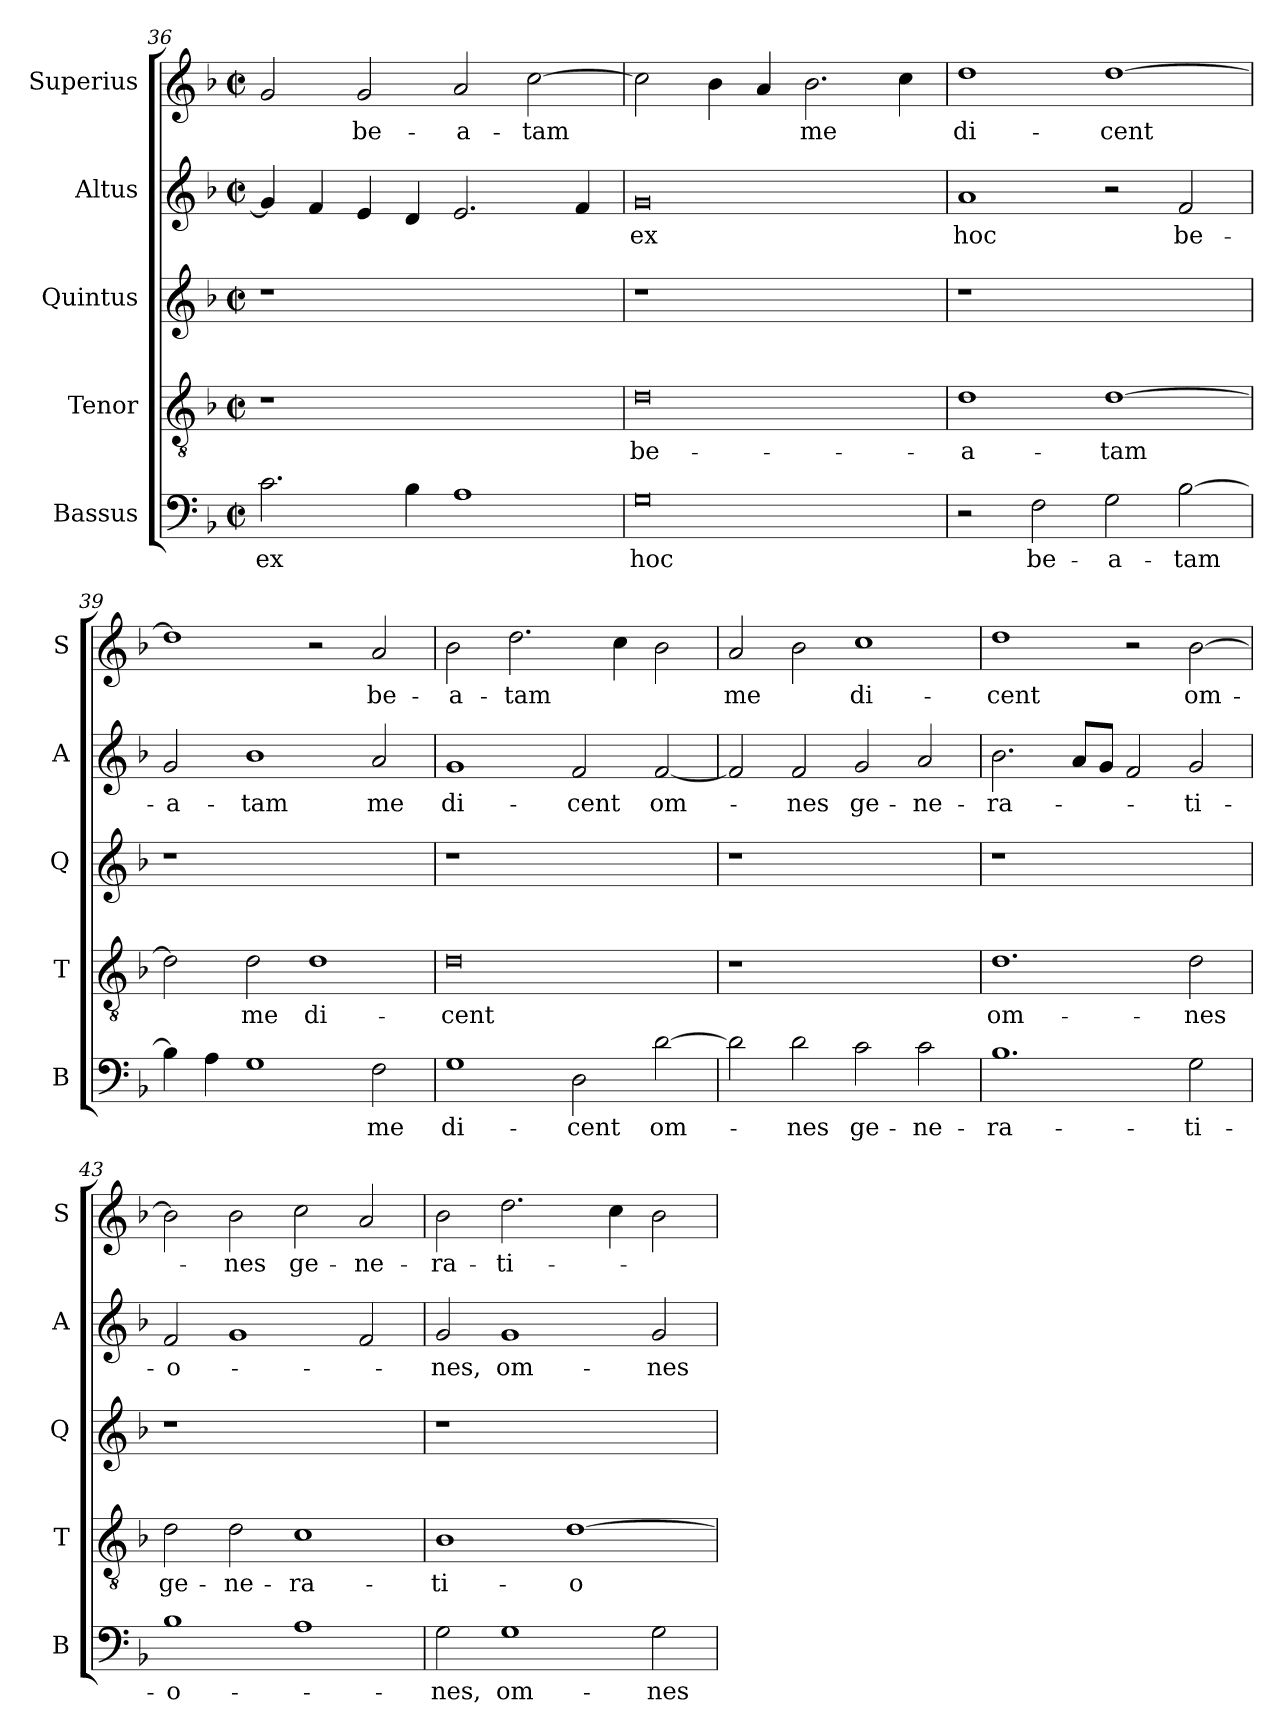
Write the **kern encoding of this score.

**kern	**text	**kern	**text	**kern	**kern	**text	**kern	**text
*part5	*part5	*part4	*part4	*part3	*part2	*part2	*part1	*part1
*staff5	*staff5	*staff4	*staff4	*staff3	*staff2	*staff2	*staff1	*staff1
*I"Bassus	*	*I"Tenor	*	*I"Quintus	*I"Altus	*	*I"Superius	*
*I'B	*	*I'T	*	*I'Q	*I'A	*	*I'S	*
*clefF4	*	*clefGv2	*	*clefG2	*clefG2	*	*clefG2	*
*k[b-]	*	*k[b-]	*	*k[b-]	*k[b-]	*	*k[b-]	*
*F:	*	*F:	*	*F:	*F:	*	*F:	*
*M2/2	*	*M2/2	*	*M2/2	*M2/2	*	*M2/2	*
*met(c|)	*	*met(c|)	*	*met(c|)	*met(c|)	*	*met(c|)	*
=36	=36	=36	=36	=36	=36	=36	=36	=36
!	!LO:LY:b	!	!	!	!	!	!	!
2.c\	ex	1r	.	1r	4g/]	.	2g/	.
.	.	.	.	.	4f/	.	.	.
!	!	!	!	!	!	!	!	!LO:LY:b
.	.	.	.	.	4e/	.	2g/	be-
4B-\	.	.	.	.	4d/	.	.	.
!	!	!	!	!	!	!	!	!LO:LY:b
1A	.	1ryy	.	1ryy	2.e/	.	2a/	-a-
!	!	!	!	!	!	!	!	!LO:LY:b
.	.	.	.	.	.	.	[2cc\	-tam
.	.	.	.	.	4f/	.	.	.
=37	=37	=37	=37	=37	=37	=37	=37	=37
!	!LO:LY:b	!	!LO:LY:b	!	!	!LO:LY:b	!	!
0G	hoc	0d	be-	1r	0g	ex	2cc\]	.
.	.	.	.	.	.	.	4b-\	.
.	.	.	.	.	.	.	4a/	.
!	!	!	!	!	!	!	!	!LO:LY:b
.	.	.	.	1ryy	.	.	2.b-\	me
.	.	.	.	.	.	.	4cc\	.
!!LO:LB:g=z
=38	=38	=38	=38	=38	=38	=38	=38	=38
!	!	!	!LO:LY:b	!	!	!LO:LY:b	!	!LO:LY:b
2r	.	1d	-a-	1r	1a	hoc	1dd	di-
!	!LO:LY:b	!	!	!	!	!	!	!
2F\	be-	.	.	.	.	.	.	.
!	!LO:LY:b	!	!LO:LY:b	!	!	!	!	!LO:LY:b
2G\	-a-	[1d	-tam	1ryy	2r	.	[1dd	-cent
!	!LO:LY:b	!	!	!	!	!LO:LY:b	!	!
[2B-\	-tam	.	.	.	2f/	be-	.	.
=39	=39	=39	=39	=39	=39	=39	=39	=39
!	!	!	!	!	!	!LO:LY:b	!	!
4B-\]	.	2d\]	.	1r	2g/	-a-	1dd]	.
4A\	.	.	.	.	.	.	.	.
!	!	!	!LO:LY:b	!	!	!LO:LY:b	!	!
1G	.	2d\	me	.	1b-	-tam	.	.
!	!	!	!LO:LY:b	!	!	!	!	!
.	.	1d	di-	1ryy	.	.	2r	.
!	!LO:LY:b	!	!	!	!	!LO:LY:b	!	!LO:LY:b
2F\	me	.	.	.	2a/	me	2a/	be-
=40	=40	=40	=40	=40	=40	=40	=40	=40
!	!LO:LY:b	!	!LO:LY:b	!	!	!LO:LY:b	!	!LO:LY:b
1G	di-	0d	-cent	1r	1g	di-	2b-\	-a-
!	!	!	!	!	!	!	!	!LO:LY:b
.	.	.	.	.	.	.	2.dd\	-tam
!	!LO:LY:b	!	!	!	!	!LO:LY:b	!	!
2D\	-cent	.	.	1ryy	2f/	-cent	.	.
.	.	.	.	.	.	.	4cc\	.
!	!LO:LY:b	!	!	!	!	!LO:LY:b	!	!
[2d\	om-	.	.	.	[2f/	om-	2b-\	.
=41	=41	=41	=41	=41	=41	=41	=41	=41
!	!	!	!	!	!	!	!	!LO:LY:b
2d\]	.	1r	.	1r	2f/]	.	2a/	me
!	!LO:LY:b	!	!	!	!	!LO:LY:b	!	!
2d\	-nes	.	.	.	2f/	-nes	2b-\	.
!	!LO:LY:b	!	!	!	!	!LO:LY:b	!	!LO:LY:b
2c\	ge-	1ryy	.	1ryy	2g/	ge-	1cc	di-
!	!LO:LY:b	!	!	!	!	!LO:LY:b	!	!
2c\	-ne-	.	.	.	2a/	-ne-	.	.
=42	=42	=42	=42	=42	=42	=42	=42	=42
!	!LO:LY:b	!	!LO:LY:b	!	!	!LO:LY:b	!	!LO:LY:b
1.B-	-ra-	1.d	om-	1r	2.b-\	-ra-	1dd	-cent
.	.	.	.	.	8a/L	.	.	.
.	.	.	.	.	8g/J	.	.	.
.	.	.	.	1ryy	2f/	.	2r	.
!	!LO:LY:b	!	!LO:LY:b	!	!	!LO:LY:b	!	!LO:LY:b
2G\	-ti-	2d\	-nes	.	2g/	-ti-	[2b-\	om-
!!LO:PB:g=z
=43	=43	=43	=43	=43	=43	=43	=43	=43
!	!LO:LY:b	!	!LO:LY:b	!	!	!LO:LY:b	!	!
1B-	-o-	2d\	ge-	1r	2f/	-o-	2b-\]	.
!	!	!	!LO:LY:b	!	!	!	!	!LO:LY:b
.	.	2d\	-ne-	.	1g	.	2b-\	-nes
!	!	!	!LO:LY:b	!	!	!	!	!LO:LY:b
1A	.	1c	-ra-	1ryy	.	.	2cc\	ge-
!	!	!	!	!	!	!	!	!LO:LY:b
.	.	.	.	.	2f/	.	2a/	-ne-
=44	=44	=44	=44	=44	=44	=44	=44	=44
!	!LO:LY:b	!	!LO:LY:b	!	!	!LO:LY:b	!	!LO:LY:b
2G\	-nes,	1B-	-ti-	1r	2g/	-nes,	2b-\	-ra-
!	!LO:LY:b	!	!	!	!	!LO:LY:b	!	!LO:LY:b
1G	om-	.	.	.	1g	om-	2.dd\	-ti-
!	!	!	!LO:LY:b	!	!	!	!	!
.	.	[1d	-o-	1ryy	.	.	.	.
.	.	.	.	.	.	.	4cc\	.
!	!LO:LY:b	!	!	!	!	!LO:LY:b	!	!
2G\	-nes	.	.	.	2g/	-nes	2b-\	.
=	=	=	=	=	=	=	=	=
*-	*-	*-	*-	*-	*-	*-	*-	*-
